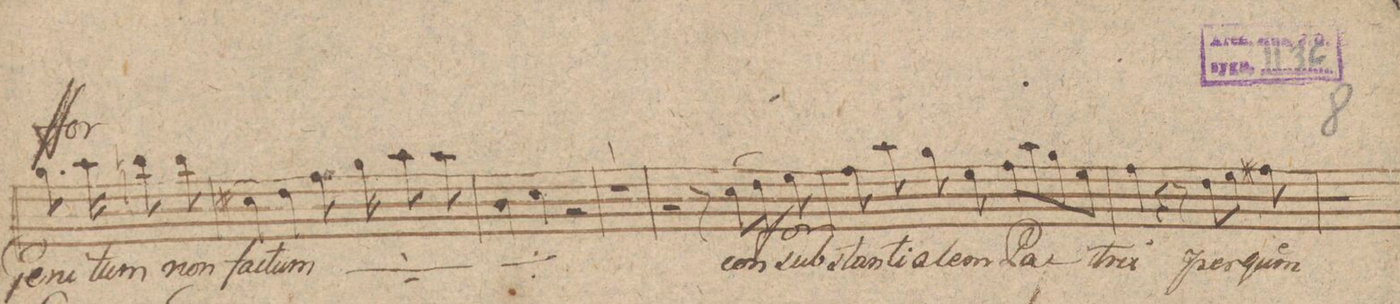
**kern	**text	**dynam
*I"Baſso.	*	*
*clefF4	*	*
*k[f#c#g#d#]	*	*
*met(c)	*	*
*M4/4	*	*
8.B\	-Ge-	ff
16c#\	-ni-	.
8dn\	-tum	.
8d\	non	.
=12	=12	=12
4E#X\	fac-	.
4F#\	-tum	.
*	*ij	*
8.A\	ge-	.
16B\	-ni-	.
8c#\	-tum	.
8c#\	non	.
=13	=13	=13
4D#\	fac-	.
4E\	-tum	.
*	*Xij	*
2rC	.	.
=14	=14	=14
1r	.	.
=15	=15	=15
2r	.	.
8r	.	.
(8E\L	Con-	.
8F#\)J	.	f
8G#\	-sub-	.
=16	=16	=16
8A\	-stan-	.
8c#\	-ti-	.
8B\	-a-	.
8G#\	-lem	.
8A\L	Pa-	.
8c#\	.	.
8B\	.	.
8G#\J	.	.
=17	=17	=17
4A\	-tri	.
4r	.	.
8r	.	.
8F#\L	per	.
8G#\J	.	.
8A#X\	quem	.
=18	=18	=18
*-	*-	*-
